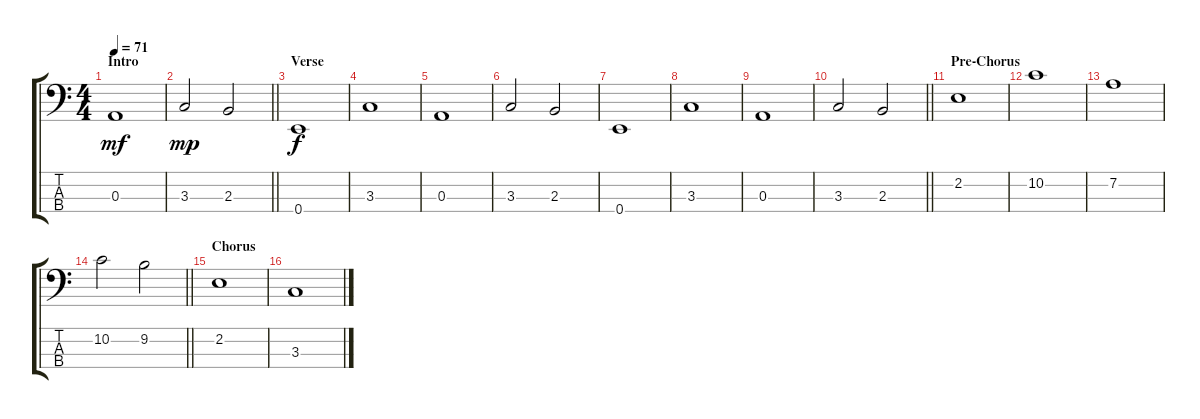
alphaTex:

\track "" {instrument electricbassfinger}
\staff {score tabs}
\tuning (G2 D2 A1 E1) {hide}
\ts (4 4)
\section ("" "Intro")
\tempo 71
\clef f4
\ks c
0.3.1{dy mf instrument electricbassfinger} |
\barLineRight lightlight
3.3.2{dy mp} 2.3.2 |
\section ("" "Verse")
0.4.1{dy f} |
3.3.1 |
0.3.1 |
3.3.2 2.3.2 |
0.4.1 |
3.3.1 |
0.3.1 |
\barLineRight lightlight
3.3.2 2.3.2 |
\section ("" "Pre-Chorus")
2.2.1 |
10.2.1 |
7.2.1 |
\barLineRight lightlight
10.2.2 9.2.2 |
\section ("" "Chorus")
2.2.1 |
3.3.1
